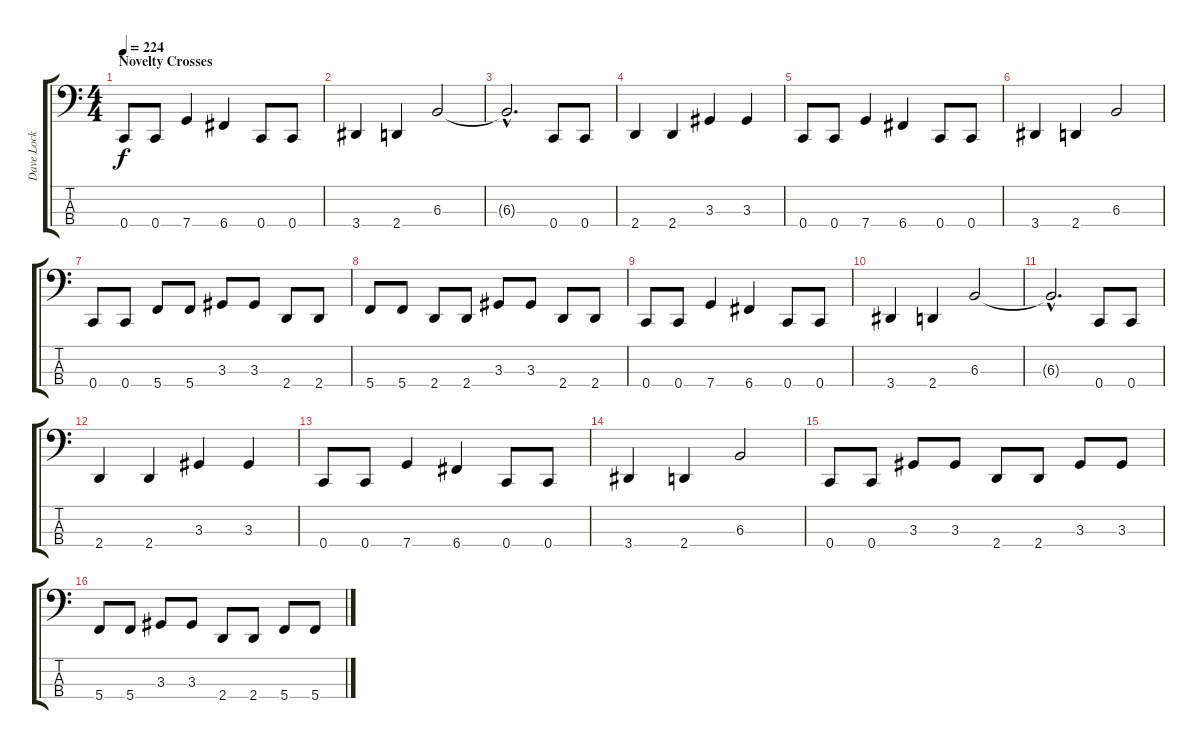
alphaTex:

\track ("Dave Lock (Bass)" "Dave Lock ") {instrument electricbasspick}
\staff {score tabs}
\tuning (Eb2 Bb1 F1 C1) {hide}
\ts (4 4)
\section ("" "Novelty Crosses")
\tempo 224
\clef f4
\ks c
0.4.8{dy f instrument electricbasspick} 0.4.8 7.4.4 6.4.4 0.4.8 0.4.8 |
3.4.4 2.4.4 6.3.2 |
6.3{hac t}.2{d} 0.4.8 0.4.8 |
2.4.4 2.4.4 3.3.4 3.3.4 |
0.4.8 0.4.8 7.4.4 6.4.4 0.4.8 0.4.8 |
3.4.4 2.4.4 6.3.2 |
0.4.8 0.4.8 5.4.8 5.4.8 3.3.8 3.3.8 2.4.8 2.4.8 |
5.4.8 5.4.8 2.4.8 2.4.8 3.3.8 3.3.8 2.4.8 2.4.8 |
0.4.8 0.4.8 7.4.4 6.4.4 0.4.8 0.4.8 |
3.4.4 2.4.4 6.3.2 |
6.3{hac t}.2{d} 0.4.8 0.4.8 |
2.4.4 2.4.4 3.3.4 3.3.4 |
0.4.8 0.4.8 7.4.4 6.4.4 0.4.8 0.4.8 |
3.4.4 2.4.4 6.3.2 |
0.4.8 0.4.8 3.3.8 3.3.8 2.4.8 2.4.8 3.3.8 3.3.8 |
5.4.8 5.4.8 3.3.8 3.3.8 2.4.8 2.4.8 5.4.8 5.4.8
